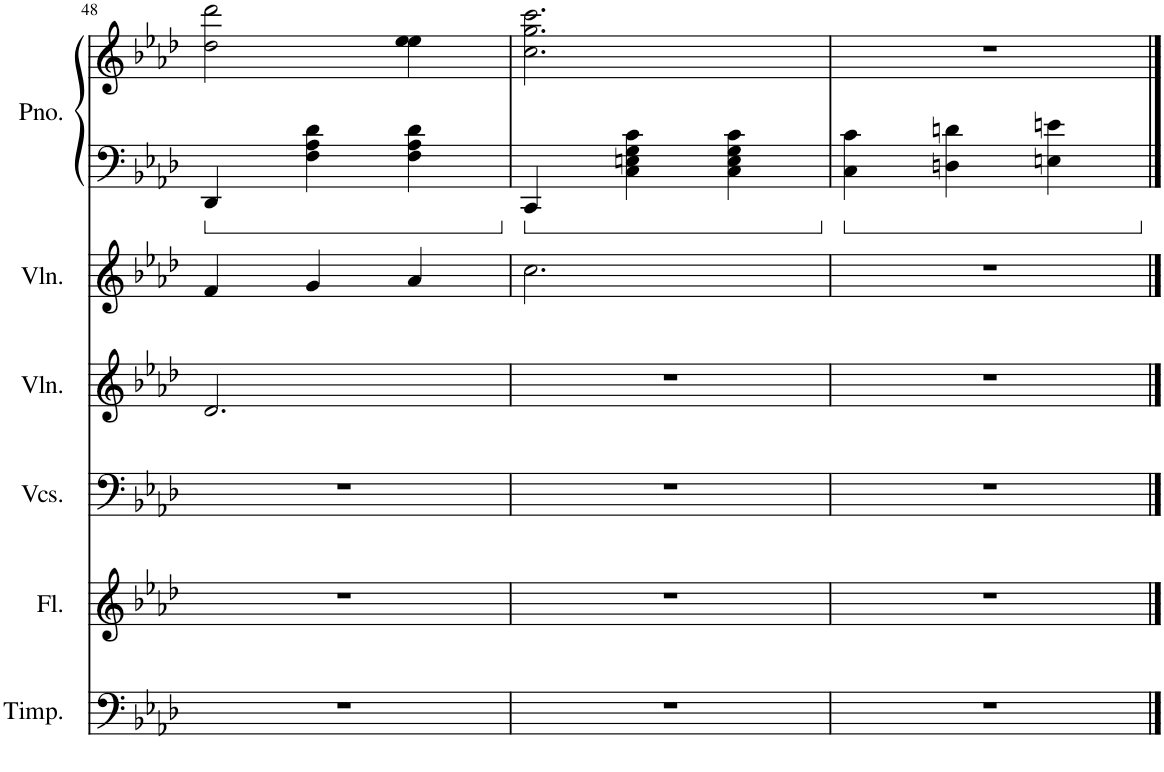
**kern	**kern	**kern	**kern	**kern	**kern	**kern
*part6	*part5	*part4	*part3	*part2	*part1	*part1
*staff7	*staff6	*staff5	*staff4	*staff3	*staff2	*staff1
*I"Timpani	*I"Flute	*I"Violoncellos	*I"Violin II	*I"Violin I	*I"Piano	*
*I'Timp.	*I'Fl.	*I'Vcs.	*I'Vln.	*I'Vln.	*I'Pno.	*
!!LO:PB:g=z
*clefF4	*clefG2	*clefF4	*clefG2	*clefG2	*clefF4	*clefG2
*k[b-e-a-d-]	*k[b-e-a-d-]	*k[b-e-a-d-]	*k[b-e-a-d-]	*k[b-e-a-d-]	*k[b-e-a-d-]	*k[b-e-a-d-]
*M3/4	*M3/4	*M3/4	*M3/4	*M3/4	*M3/4	*M3/4
=48	=48	=48	=48	=48	=48	=48
2.r	2.r	2.r	2.d-/	4f/	4DD-/	2dd-\ 2ddd-\
.	.	.	.	4g/	4F\ 4A-\ 4d-\	.
.	.	.	.	4a-/	4F\ 4A-\ 4d-\	4ee-\ 4ee-\
=49	=49	=49	=49	=49	=49	=49
2.r	2.r	2.r	2.r	2.cc\	4CC/	2.cc\ 2.gg\ 2.ccc\
.	.	.	.	.	4C\ 4En\ 4G\ 4c\	.
.	.	.	.	.	4C\ 4E\ 4G\ 4c\	.
=50	=50	=50	=50	=50	=50	=50
2.r	2.r	2.r	2.r	2.r	4C\ 4c\	2.r
.	.	.	.	.	4Dn\ 4dn\	.
.	.	.	.	.	4En\ 4en\	.
==	==	==	==	==	==	==
*-	*-	*-	*-	*-	*-	*-
